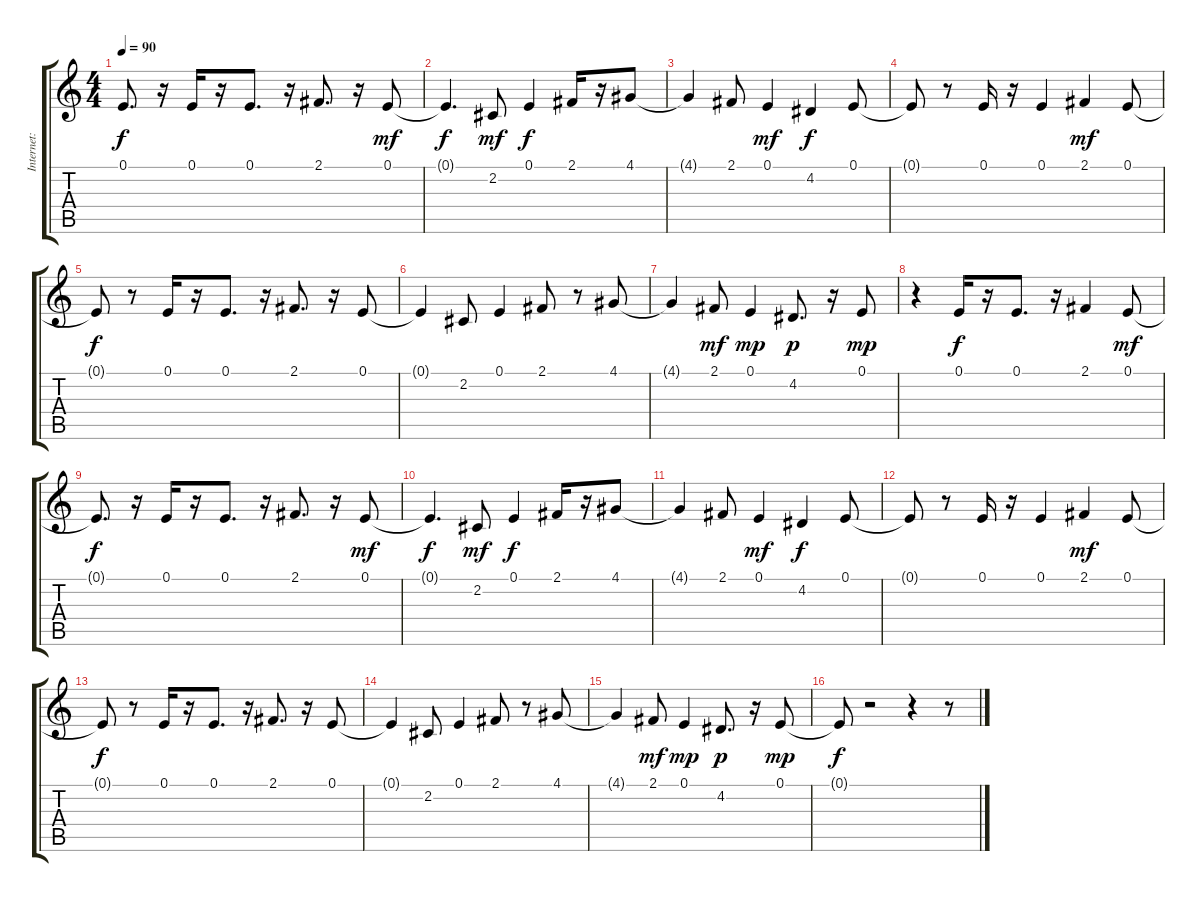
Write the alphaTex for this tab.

\track ("Internet:" "Internet:") {instrument choiraahs}
\staff {score tabs}
\tuning (E4 B3 G3 D3 A2 E2) {hide}
\ts (4 4)
\tempo 90
\clef g2
\ks c
0.1{t}.8{d dy f} r.16 0.1.16 r.16 0.1.8{d} r.16 2.1.8{d} r.16 0.1.8{dy mf} |
0.1{t}.4{d dy f} 2.2.8{dy mf} 0.1.4{dy f} 2.1.16 r.16 4.1.8 |
4.1{t}.4 2.1.8 0.1.4{dy mf} 4.2.4{dy f} 0.1.8 |
0.1{t}.8 r.8 0.1.16 r.16 0.1.4 2.1.4{dy mf} 0.1.8 |
0.1{t}.8{dy f} r.8 0.1.16 r.16 0.1.8{d} r.16 2.1.8{d} r.16 0.1.8 |
0.1{t}.4 2.2.8 0.1.4 2.1.8 r.8 4.1.8 |
4.1{t}.4 2.1.8{dy mf} 0.1.4{dy mp} 4.2.8{d dy p} r.16 0.1.8{dy mp} |
r.4 0.1.16{dy f} r.16 0.1.8{d} r.16 2.1.4 0.1.8{dy mf} |
0.1{t}.8{d dy f} r.16 0.1.16 r.16 0.1.8{d} r.16 2.1.8{d} r.16 0.1.8{dy mf} |
0.1{t}.4{d dy f} 2.2.8{dy mf} 0.1.4{dy f} 2.1.16 r.16 4.1.8 |
4.1{t}.4 2.1.8 0.1.4{dy mf} 4.2.4{dy f} 0.1.8 |
0.1{t}.8 r.8 0.1.16 r.16 0.1.4 2.1.4{dy mf} 0.1.8 |
0.1{t}.8{dy f} r.8 0.1.16 r.16 0.1.8{d} r.16 2.1.8{d} r.16 0.1.8 |
0.1{t}.4 2.2.8 0.1.4 2.1.8 r.8 4.1.8 |
4.1{t}.4 2.1.8{dy mf} 0.1.4{dy mp} 4.2.8{d dy p} r.16 0.1.8{dy mp} |
0.1{t}.8{dy f} r.2 r.4 r.8
